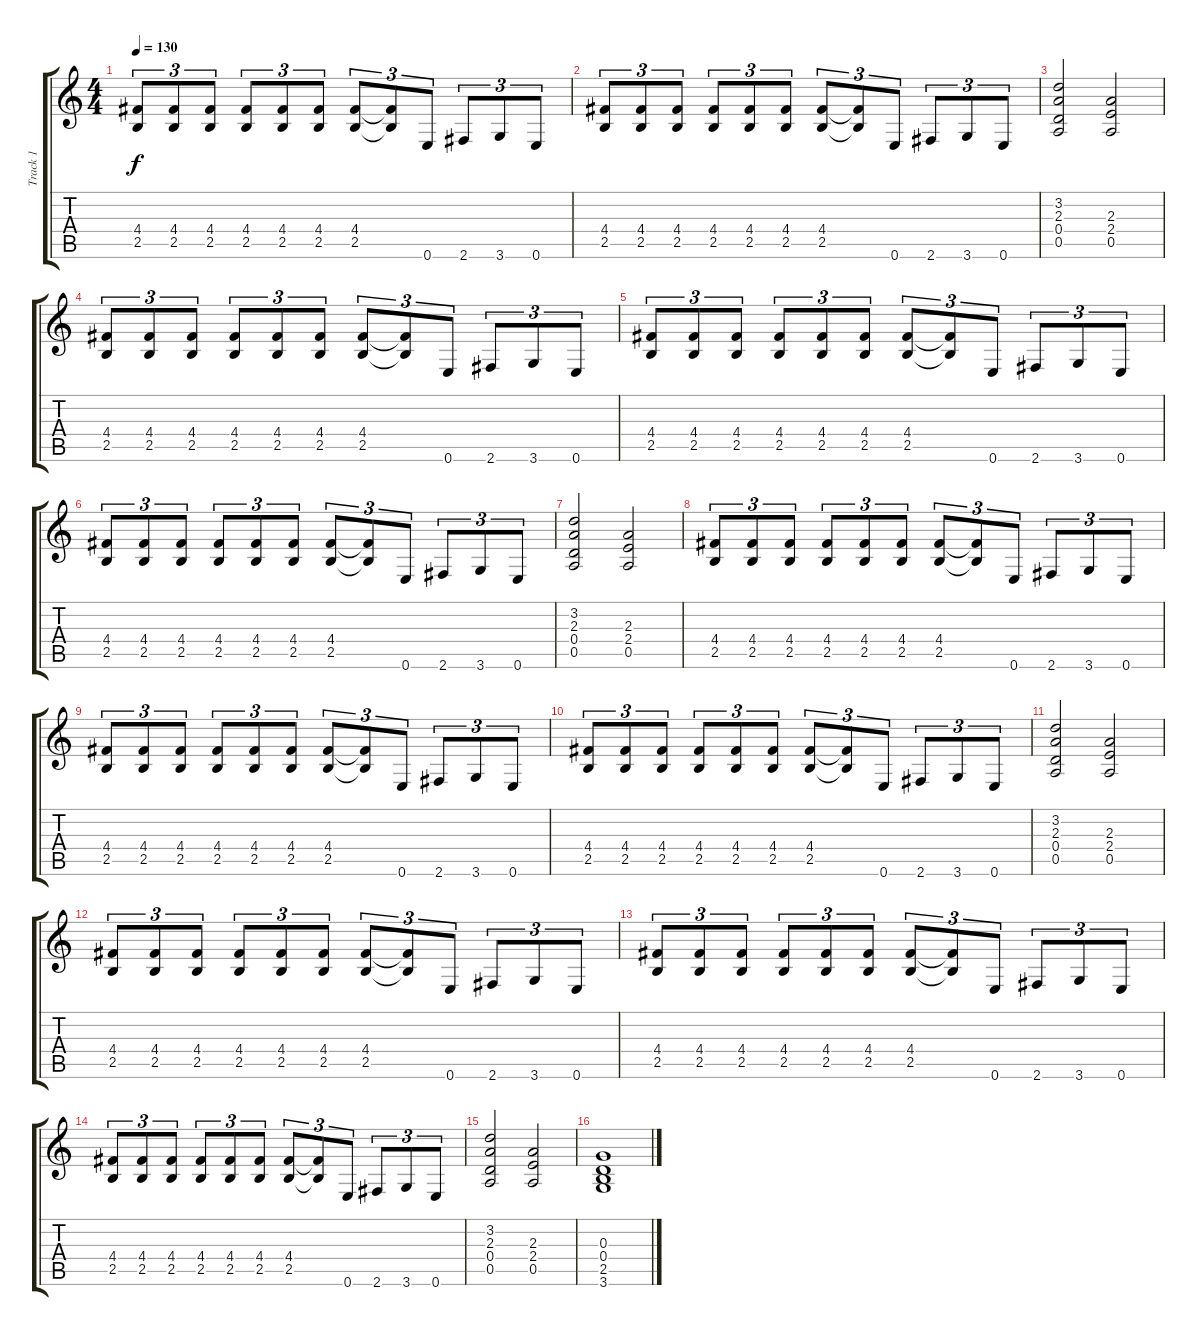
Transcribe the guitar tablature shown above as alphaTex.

\track ("Track 1" "Track 1") {instrument distortionguitar}
\staff {score tabs}
\tuning (E4 B3 G3 D3 A2 E2) {hide}
\ts (4 4)
\tempo 130
\clef g2
\ks c
(4.4 2.5).8{tu (3 2) dy f} (4.4 2.5).8{tu (3 2)} (4.4 2.5).8{tu (3 2)} (4.4 2.5).8{tu (3 2)} (4.4 2.5).8{tu (3 2)} (4.4 2.5).8{tu (3 2)} (4.4 2.5).8{tu (3 2)} (4.4{t} 2.5{t}).8{tu (3 2)} 0.6.8{tu (3 2)} 2.6.8{tu (3 2)} 3.6.8{tu (3 2)} 0.6.8{tu (3 2)} |
(4.4 2.5).8{tu (3 2)} (4.4 2.5).8{tu (3 2)} (4.4 2.5).8{tu (3 2)} (4.4 2.5).8{tu (3 2)} (4.4 2.5).8{tu (3 2)} (4.4 2.5).8{tu (3 2)} (4.4 2.5).8{tu (3 2)} (4.4{t} 2.5{t}).8{tu (3 2)} 0.6.8{tu (3 2)} 2.6.8{tu (3 2)} 3.6.8{tu (3 2)} 0.6.8{tu (3 2)} |
(3.2 2.3 0.4 0.5).2 (2.3 2.4 0.5).2 |
(4.4 2.5).8{tu (3 2)} (4.4 2.5).8{tu (3 2)} (4.4 2.5).8{tu (3 2)} (4.4 2.5).8{tu (3 2)} (4.4 2.5).8{tu (3 2)} (4.4 2.5).8{tu (3 2)} (4.4 2.5).8{tu (3 2)} (4.4{t} 2.5{t}).8{tu (3 2)} 0.6.8{tu (3 2)} 2.6.8{tu (3 2)} 3.6.8{tu (3 2)} 0.6.8{tu (3 2)} |
(4.4 2.5).8{tu (3 2)} (4.4 2.5).8{tu (3 2)} (4.4 2.5).8{tu (3 2)} (4.4 2.5).8{tu (3 2)} (4.4 2.5).8{tu (3 2)} (4.4 2.5).8{tu (3 2)} (4.4 2.5).8{tu (3 2)} (4.4{t} 2.5{t}).8{tu (3 2)} 0.6.8{tu (3 2)} 2.6.8{tu (3 2)} 3.6.8{tu (3 2)} 0.6.8{tu (3 2)} |
(4.4 2.5).8{tu (3 2)} (4.4 2.5).8{tu (3 2)} (4.4 2.5).8{tu (3 2)} (4.4 2.5).8{tu (3 2)} (4.4 2.5).8{tu (3 2)} (4.4 2.5).8{tu (3 2)} (4.4 2.5).8{tu (3 2)} (4.4{t} 2.5{t}).8{tu (3 2)} 0.6.8{tu (3 2)} 2.6.8{tu (3 2)} 3.6.8{tu (3 2)} 0.6.8{tu (3 2)} |
(3.2 2.3 0.4 0.5).2 (2.3 2.4 0.5).2 |
(4.4 2.5).8{tu (3 2)} (4.4 2.5).8{tu (3 2)} (4.4 2.5).8{tu (3 2)} (4.4 2.5).8{tu (3 2)} (4.4 2.5).8{tu (3 2)} (4.4 2.5).8{tu (3 2)} (4.4 2.5).8{tu (3 2)} (4.4{t} 2.5{t}).8{tu (3 2)} 0.6.8{tu (3 2)} 2.6.8{tu (3 2)} 3.6.8{tu (3 2)} 0.6.8{tu (3 2)} |
(4.4 2.5).8{tu (3 2)} (4.4 2.5).8{tu (3 2)} (4.4 2.5).8{tu (3 2)} (4.4 2.5).8{tu (3 2)} (4.4 2.5).8{tu (3 2)} (4.4 2.5).8{tu (3 2)} (4.4 2.5).8{tu (3 2)} (4.4{t} 2.5{t}).8{tu (3 2)} 0.6.8{tu (3 2)} 2.6.8{tu (3 2)} 3.6.8{tu (3 2)} 0.6.8{tu (3 2)} |
(4.4 2.5).8{tu (3 2)} (4.4 2.5).8{tu (3 2)} (4.4 2.5).8{tu (3 2)} (4.4 2.5).8{tu (3 2)} (4.4 2.5).8{tu (3 2)} (4.4 2.5).8{tu (3 2)} (4.4 2.5).8{tu (3 2)} (4.4{t} 2.5{t}).8{tu (3 2)} 0.6.8{tu (3 2)} 2.6.8{tu (3 2)} 3.6.8{tu (3 2)} 0.6.8{tu (3 2)} |
(3.2 2.3 0.4 0.5).2 (2.3 2.4 0.5).2 |
(4.4 2.5).8{tu (3 2)} (4.4 2.5).8{tu (3 2)} (4.4 2.5).8{tu (3 2)} (4.4 2.5).8{tu (3 2)} (4.4 2.5).8{tu (3 2)} (4.4 2.5).8{tu (3 2)} (4.4 2.5).8{tu (3 2)} (4.4{t} 2.5{t}).8{tu (3 2)} 0.6.8{tu (3 2)} 2.6.8{tu (3 2)} 3.6.8{tu (3 2)} 0.6.8{tu (3 2)} |
(4.4 2.5).8{tu (3 2)} (4.4 2.5).8{tu (3 2)} (4.4 2.5).8{tu (3 2)} (4.4 2.5).8{tu (3 2)} (4.4 2.5).8{tu (3 2)} (4.4 2.5).8{tu (3 2)} (4.4 2.5).8{tu (3 2)} (4.4{t} 2.5{t}).8{tu (3 2)} 0.6.8{tu (3 2)} 2.6.8{tu (3 2)} 3.6.8{tu (3 2)} 0.6.8{tu (3 2)} |
(4.4 2.5).8{tu (3 2)} (4.4 2.5).8{tu (3 2)} (4.4 2.5).8{tu (3 2)} (4.4 2.5).8{tu (3 2)} (4.4 2.5).8{tu (3 2)} (4.4 2.5).8{tu (3 2)} (4.4 2.5).8{tu (3 2)} (4.4{t} 2.5{t}).8{tu (3 2)} 0.6.8{tu (3 2)} 2.6.8{tu (3 2)} 3.6.8{tu (3 2)} 0.6.8{tu (3 2)} |
(3.2 2.3 0.4 0.5).2 (2.3 2.4 0.5).2 |
(0.3 0.4 2.5 3.6).1
